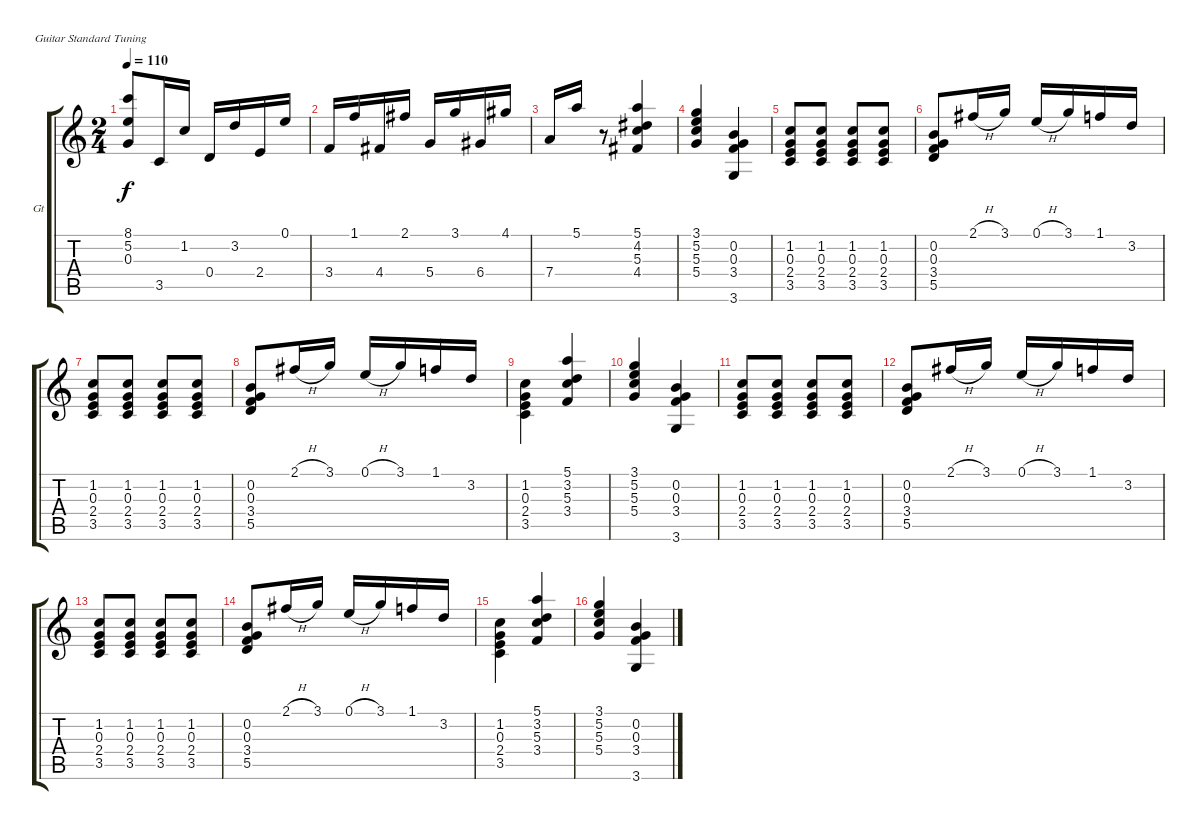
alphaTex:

\defaultSystemsLayout 4
\bracketExtendMode groupsimilarinstruments
\firstSystemTrackNameOrientation horizontal
\otherSystemsTrackNameOrientation horizontal
\track ("Guitar" "Gt") {instrument acousticguitarnylon}
\staff {score tabs}
\tuning (E4 B3 G3 D3 A2 E2)
\ts (2 4)
\tempo 110
\clef g2
\scale
0.291954
\ks c
(8.1 5.2 0.3).8{dy f beam invert} 3.5.16 1.2.16 0.4.16 3.2.16 2.4.16 0.1.16 |
\scale
0.436782 3.4.16{beam invert} 1.1.16 4.4.16 2.1.16 5.4.16{beam invert} 3.1.16 6.4.16 4.1.16 |
\scale
0.399267 7.4.16{beam invert} 5.1.16 r.8 (5.1 4.2 5.3 4.4).4{beam invert} |
\scale
0.263736 (3.1 5.2 5.3 5.4).4{beam invert} (0.2 0.3 3.4 3.6).4 |
\scale
0.336996 (1.2 0.3 2.4 3.5).8 (1.2 0.3 2.4 3.5).8 (1.2 0.3 2.4 3.5).8 (1.2 0.3 2.4 3.5).8 |
\scale
0.390476 (0.2 0.3 3.4 5.5).8{beam invert} 2.1{h}.16 3.1.16 0.1{h}.16{beam invert} 3.1.16 1.1.16 3.2.16 |
\scale
0.219048 (1.2 0.3 2.4 3.5).8 (1.2 0.3 2.4 3.5).8 (1.2 0.3 2.4 3.5).8 (1.2 0.3 2.4 3.5).8 |
\scale
0.390476 (0.2 0.3 3.4 5.5).8{beam invert} 2.1{h}.16 3.1.16 0.1{h}.16{beam invert} 3.1.16 1.1.16 3.2.16 |
\scale
0.305085 (1.2 0.3 2.4 3.5).4 (5.1 3.2 5.3 3.4).4{beam invert} |
\scale
0.305085 (3.1 5.2 5.3 5.4).4{beam invert} (0.2 0.3 3.4 3.6).4 |
\scale
0.389831 (1.2 0.3 2.4 3.5).8 (1.2 0.3 2.4 3.5).8 (1.2 0.3 2.4 3.5).8 (1.2 0.3 2.4 3.5).8 |
\scale
0.390476 (0.2 0.3 3.4 5.5).8{beam invert} 2.1{h}.16 3.1.16 0.1{h}.16{beam invert} 3.1.16 1.1.16 3.2.16 |
\scale
0.219048 (1.2 0.3 2.4 3.5).8 (1.2 0.3 2.4 3.5).8 (1.2 0.3 2.4 3.5).8 (1.2 0.3 2.4 3.5).8 |
\scale
0.390476 (0.2 0.3 3.4 5.5).8{beam invert} 2.1{h}.16 3.1.16 0.1{h}.16{beam invert} 3.1.16 1.1.16 3.2.16 |
\scale
0.265683 (1.2 0.3 2.4 3.5).4 (5.1 3.2 5.3 3.4).4{beam invert} |
\scale
0.265683 (3.1 5.2 5.3 5.4).4{beam invert} (0.2 0.3 3.4 3.6).4
